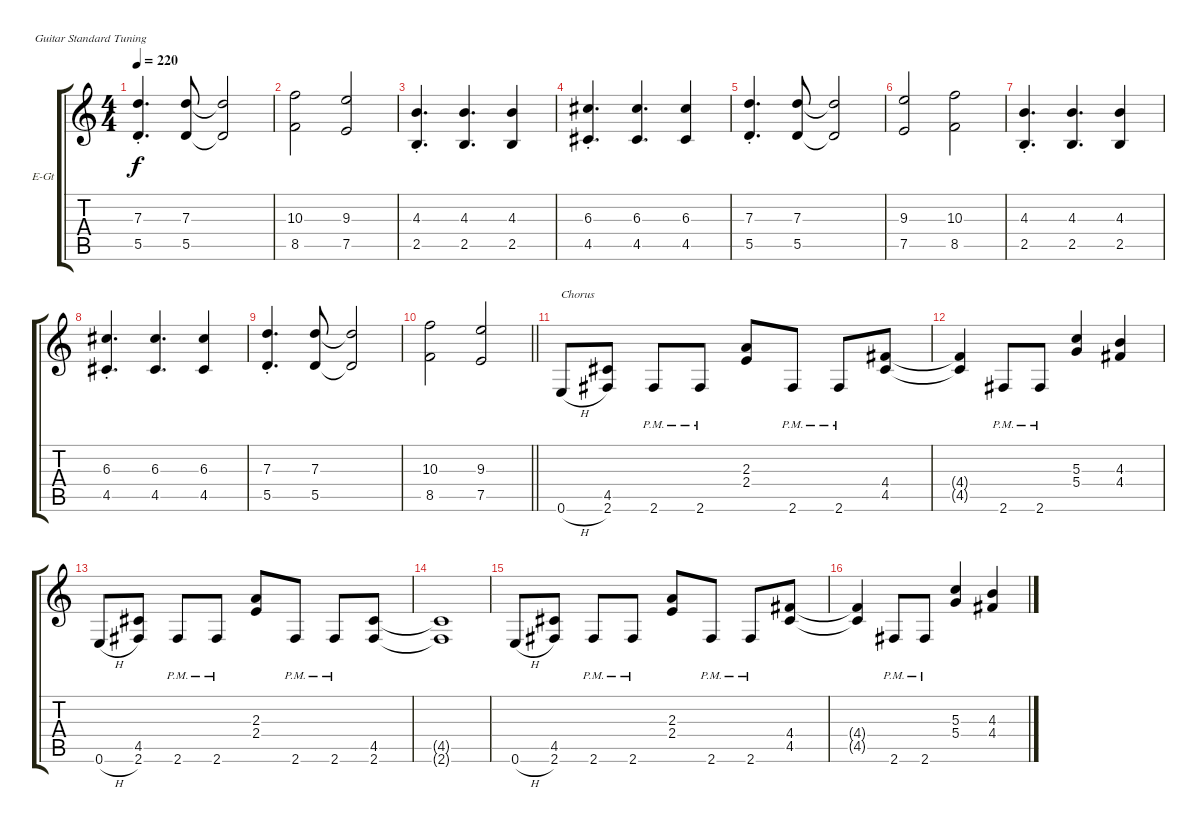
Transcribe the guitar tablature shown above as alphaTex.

\bracketExtendMode groupsimilarinstruments
\firstSystemTrackNameOrientation horizontal
\otherSystemsTrackNameOrientation horizontal
\track ("Wolf Hoffmann" "E-Gt") {instrument distortionguitar}
\staff {score tabs}
\tuning (E4 B3 G3 D3 A2 E2)
\ts (4 4)
\tempo 220
\clef g2
\ks c
(7.3{st} 5.5{st}).4{d dy f} (7.3 5.5).8 (7.3{t} 5.5{t}).2 |
(10.3 8.5).2 (9.3 7.5).2 |
(4.3{st} 2.5{st}).4{d} (4.3 2.5).4{d} (4.3 2.5).4 |
(6.3{st} 4.5{st}).4{d} (6.3 4.5).4{d} (6.3 4.5).4 |
(7.3{st} 5.5{st}).4{d} (7.3 5.5).8 (7.3{t} 5.5{t}).2 |
(9.3 7.5).2 (10.3 8.5).2 |
(4.3{st} 2.5{st}).4{d} (4.3 2.5).4{d} (4.3 2.5).4 |
(6.3{st} 4.5{st}).4{d} (6.3 4.5).4{d} (6.3 4.5).4 |
(7.3{st} 5.5{st}).4{d} (7.3 5.5).8 (7.3{t} 5.5{t}).2 |
\barLineRight lightlight
(10.3 8.5).2 (9.3 7.5).2 |
0.6{h}.8{txt "Chorus "} (4.5 2.6).8 2.6{pm}.8 2.6{pm}.8 (2.4 2.3).8 2.6{pm}.8 2.6{pm}.8 (4.5 4.4).8 |
(4.5{t} 4.4{t}).4 2.6{pm}.8 2.6{pm}.8 (5.4 5.3).4 (4.4 4.3).4 |
0.6{h}.8 (4.5 2.6).8 2.6{pm}.8 2.6{pm}.8 (2.4 2.3).8 2.6{pm}.8 2.6{pm}.8 (4.5 2.6).8 |
(4.5{t} 2.6{t}).1 |
0.6{h}.8 (4.5 2.6).8 2.6{pm}.8 2.6{pm}.8 (2.4 2.3).8 2.6{pm}.8 2.6{pm}.8 (4.5 4.4).8 |
(4.5{t} 4.4{t}).4 2.6{pm}.8 2.6{pm}.8 (5.4 5.3).4 (4.4 4.3).4
